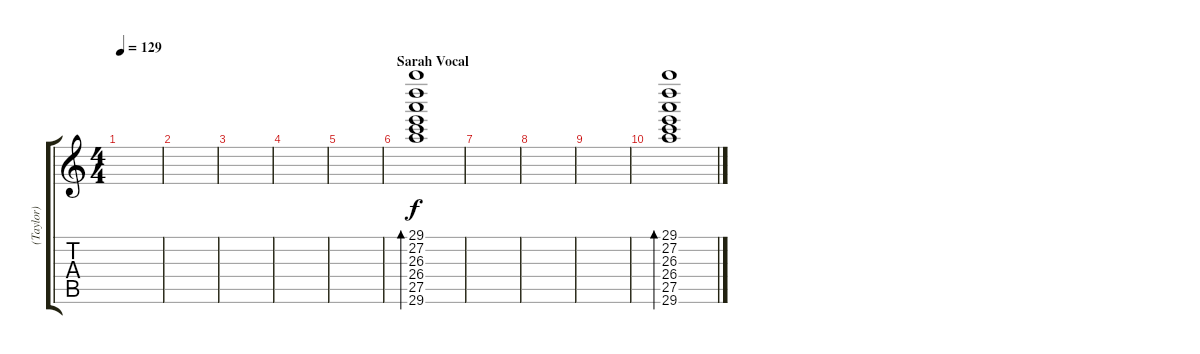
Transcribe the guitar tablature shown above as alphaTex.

\track ("(Taylor)" "(Taylor)") {instrument acousticguitarsteel}
\staff {score tabs}
\tuning (E4 B3 G3 D3 A2 E2) {hide}
\ts (4 4)
\tempo 129
\clef g2
\ks c
|
|
|
|
|
\section ("" "Sarah Vocal")
(29.1 27.2 26.3 26.4 27.5 29.6).1{bd 120} |
|
|
|
(29.1 27.2 26.3 26.4 27.5 29.6).1{bd 120}
